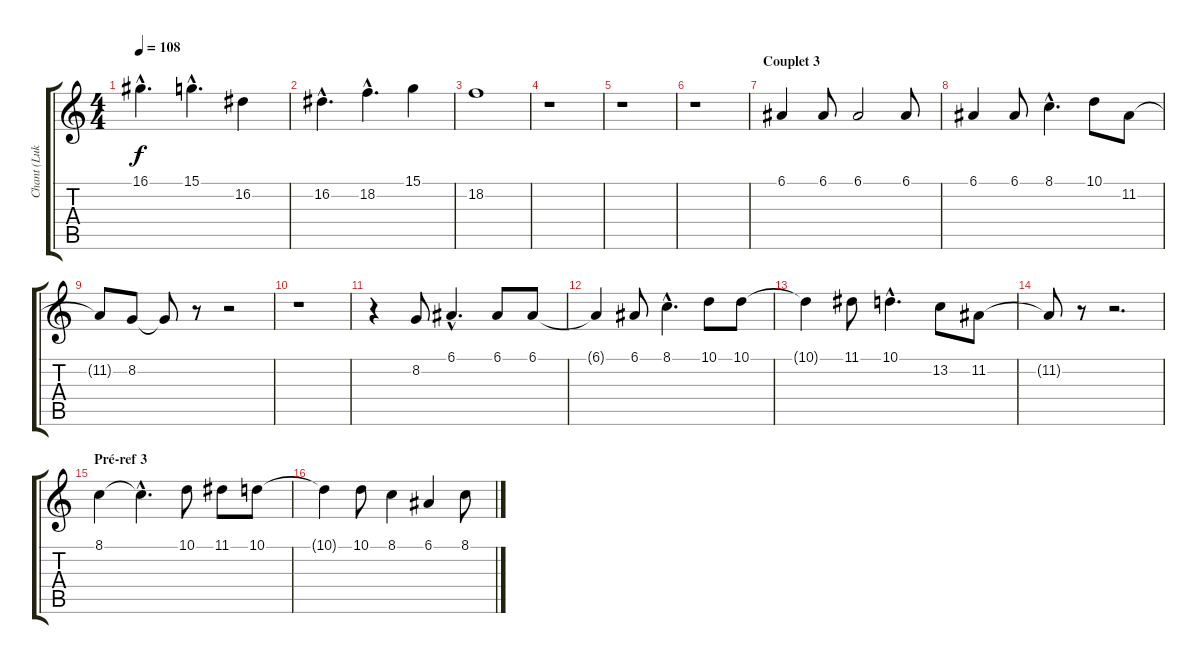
\track ("Chant (Lukather)" "Chant (Luk") {instrument flute}
\staff {score tabs}
\tuning (E4 B3 G3 D3 A2 E2) {hide}
\ts (4 4)
\tempo 108
\clef g2
\ks c
16.1{hac}.4{d dy f} 15.1{hac}.4{d} 16.2.4 |
16.2{hac}.4{d} 18.2{hac}.4{d} 15.1.4 |
18.2.1 |
r.1 |
r.1 |
r.1 |
\section ("" "Couplet 3")
6.1.4 6.1.8 6.1.2 6.1.8 |
6.1.4 6.1.8 8.1{hac}.4{d} 10.1.8 11.2.8 |
11.2{t}.8 8.2.8 8.2{t}.8 r.8 r.2 |
r.1 |
r.4 8.2.8 6.1{hac}.4{d} 6.1.8 6.1.8 |
6.1{t}.4 6.1.8 8.1{hac}.4{d} 10.1.8 10.1.8 |
10.1{t}.4 11.1.8 10.1{hac}.4{d} 13.2.8 11.2.8 |
11.2{t}.8 r.8 r.2{d} |
\section ("" "Pré-ref 3")
8.1.4 8.1{hac t}.4{d} 10.1.8 11.1.8 10.1.8 |
10.1{t}.4 10.1.8 8.1.4 6.1.4 8.1.8
